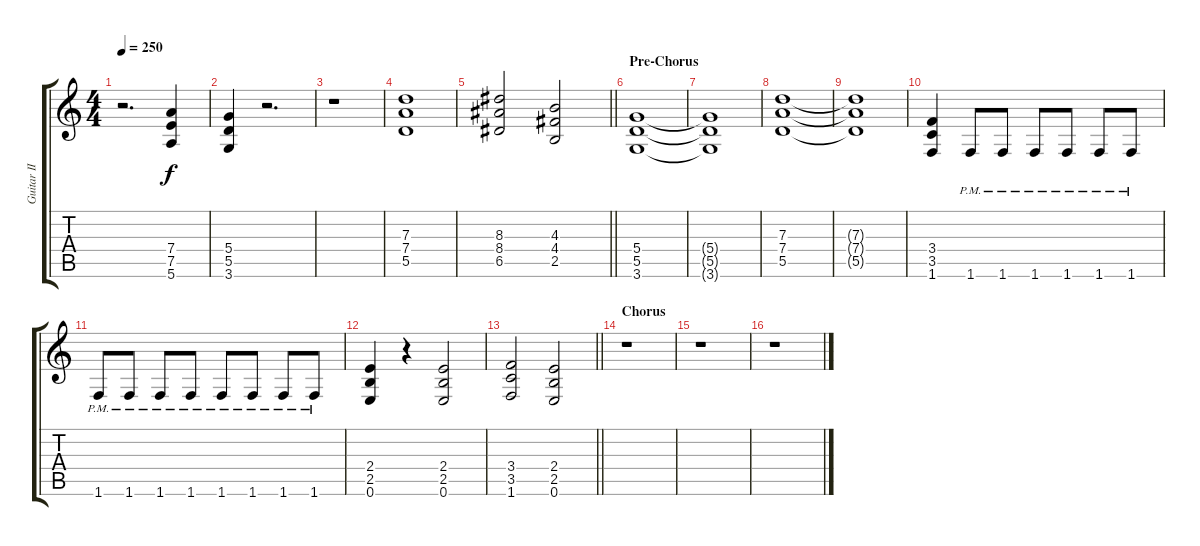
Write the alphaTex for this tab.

\track ("Guitar II" "Guitar II") {instrument overdrivenguitar}
\staff {score tabs}
\tuning (E4 B3 G3 D3 A2 E2) {hide}
\ts (4 4)
\tempo 250
\clef g2
\ks c
r.2{d dy f} (7.4 7.5 5.6).4 |
(5.4 5.5 3.6).4 r.2{d} |
r.1 |
(7.3 7.4 5.5).1 |
\barLineRight lightlight
(8.3 8.4 6.5).2 (4.3 4.4 2.5).2 |
\section ("" "Pre-Chorus")
(5.4 5.5 3.6).1 |
(5.4{t} 5.5{t} 3.6{t}).1 |
(7.3 7.4 5.5).1 |
(7.3{t} 7.4{t} 5.5{t}).1 |
(3.4 3.5 1.6).4 1.6{pm}.8 1.6{pm}.8 1.6{pm}.8 1.6{pm}.8 1.6{pm}.8 1.6{pm}.8 |
1.6{pm}.8 1.6{pm}.8 1.6{pm}.8 1.6{pm}.8 1.6{pm}.8 1.6{pm}.8 1.6{pm}.8 1.6{pm}.8 |
(2.4 2.5 0.6).4 r.4 (2.4 2.5 0.6).2 |
\barLineRight lightlight
(3.4 3.5 1.6).2 (2.4 2.5 0.6).2 |
\section ("" "Chorus")
r.1 |
r.1 |
r.1
